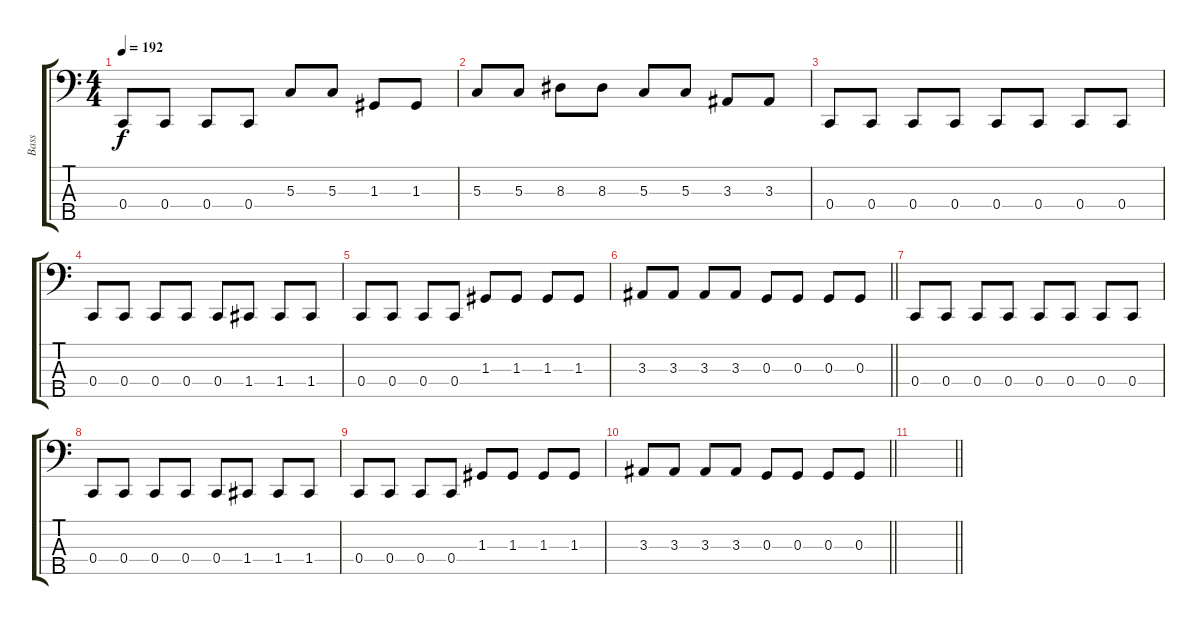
\track ("Bass" "Bass") {instrument electricbasspick}
\staff {score tabs}
\tuning (F2 C2 G1 C1 A0) {hide}
\ts (4 4)
\tempo 192
\clef f4
\ks c
0.4.8{dy f} 0.4.8 0.4.8 0.4.8 5.3.8 5.3.8 1.3.8 1.3.8 |
5.3.8 5.3.8 8.3.8 8.3.8 5.3.8 5.3.8 3.3.8 3.3.8 |
0.4.8 0.4.8 0.4.8 0.4.8 0.4.8 0.4.8 0.4.8 0.4.8 |
0.4.8 0.4.8 0.4.8 0.4.8 0.4.8 1.4.8 1.4.8 1.4.8 |
0.4.8 0.4.8 0.4.8 0.4.8 1.3.8 1.3.8 1.3.8 1.3.8 |
\barLineRight lightlight
3.3.8 3.3.8 3.3.8 3.3.8 0.3.8 0.3.8 0.3.8 0.3.8 |
0.4.8 0.4.8 0.4.8 0.4.8 0.4.8 0.4.8 0.4.8 0.4.8 |
0.4.8 0.4.8 0.4.8 0.4.8 0.4.8 1.4.8 1.4.8 1.4.8 |
0.4.8 0.4.8 0.4.8 0.4.8 1.3.8 1.3.8 1.3.8 1.3.8 |
\barLineRight lightlight
3.3.8 3.3.8 3.3.8 3.3.8 0.3.8 0.3.8 0.3.8 0.3.8 |
\barLineRight lightlight
